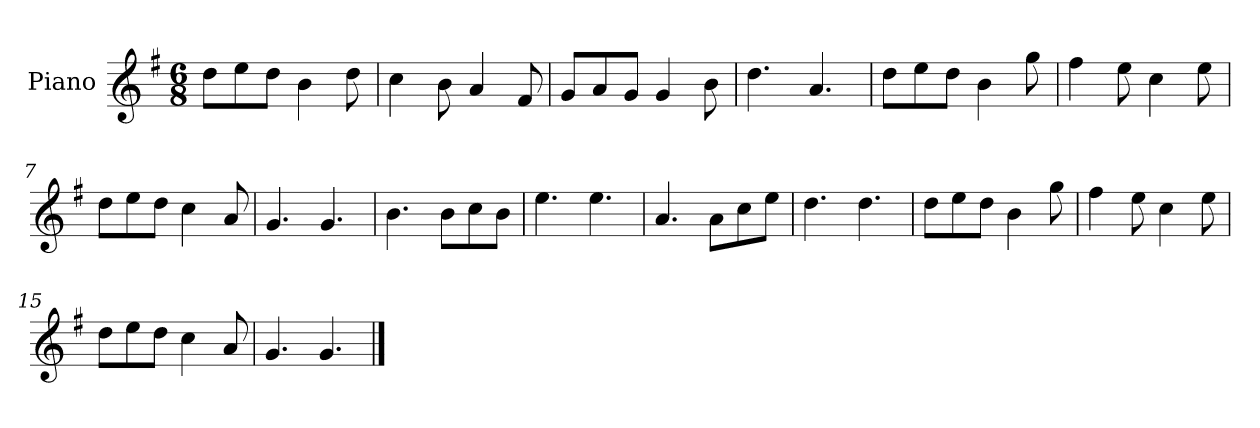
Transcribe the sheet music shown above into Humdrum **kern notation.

**kern
*part1
*staff1
*I"Piano
*I'Pno
*clefG2
*k[f#]
*M6/8
=1
8dd\L
8ee\
8dd\J
4b\
8dd\
=2
4cc\
8b\
4a/
8f#/
=3
8g/L
8a/
8g/J
4g/
8b\
=4
4.dd\
4.a/
=5
8dd\L
8ee\
8dd\J
4b\
8gg\
=6
4ff#\
8ee\
4cc\
8ee\
=7
8dd\L
8ee\
8dd\J
4cc\
8a/
=8
4.g/
4.g/
=9
4.b\
8b\L
8cc\
8b\J
=10
4.ee\
4.ee\
=11
4.a/
8a\L
8cc\
8ee\J
=12
4.dd\
4.dd\
=13
8dd\L
8ee\
8dd\J
4b\
8gg\
=14
4ff#\
8ee\
4cc\
8ee\
=15
8dd\L
8ee\
8dd\J
4cc\
8a/
=16
4.g/
4.g/
==
*-
